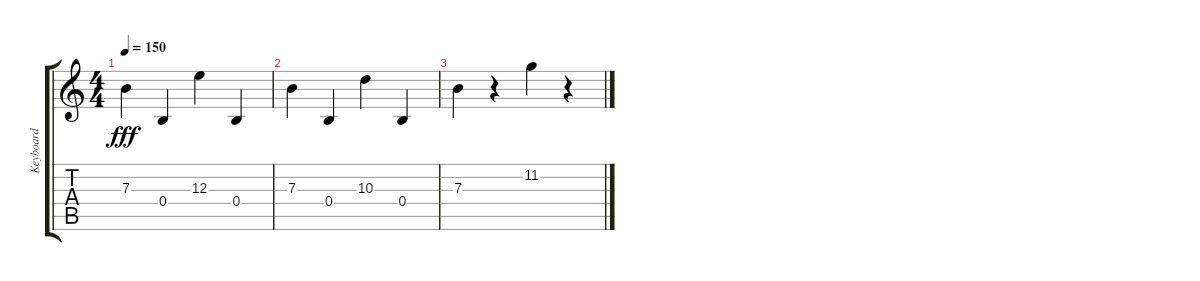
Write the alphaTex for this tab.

\track ("Keyboard" "Keyboard") {instrument brightacousticpiano}
\staff {score tabs}
\tuning (Db5 Ab4 E4 B3 Gb3 B2) {hide}
\ts (4 4)
\tempo 150
\clef g2
\ks c
7.3.4{dy fff} 0.4.4 12.3.4 0.4.4 |
7.3.4 0.4.4 10.3.4 0.4.4 |
7.3.4 r.4 11.2.4 r.4
